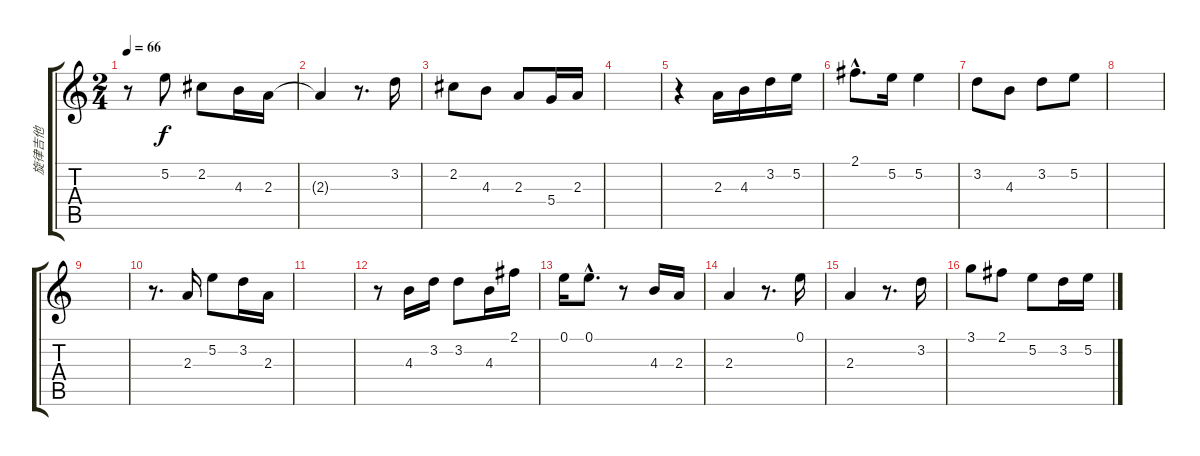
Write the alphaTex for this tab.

\track ("旋律吉他" "旋律吉他") {instrument overdrivenguitar}
\staff {score tabs}
\tuning (E4 B3 G3 D3 A2 E2) {hide}
\ts (2 4)
\tempo 66
\clef g2
\ks c
r.8{dy f} 5.2.8 2.2.8 4.3.16 2.3.16 |
2.3{t}.4 r.8{d} 3.2.16 |
2.2.8 4.3.8 2.3.8 5.4.16 2.3.16 |
|
r.4 2.3.16 4.3.16 3.2.16 5.2.16 |
2.1{hac}.8{d} 5.2.16 5.2.4 |
3.2.8 4.3.8 3.2.8 5.2.8 |
|
|
r.8{d} 2.3.16 5.2.8 3.2.16 2.3.16 |
|
r.8 4.3.16 3.2.16 3.2.8 4.3.16 2.1.16 |
0.1.16 0.1{hac}.8{d} r.8 4.3.16 2.3.16 |
2.3.4 r.8{d} 0.1.16 |
2.3.4 r.8{d} 3.2.16 |
3.1.8 2.1.8 5.2.8 3.2.16 5.2.16
